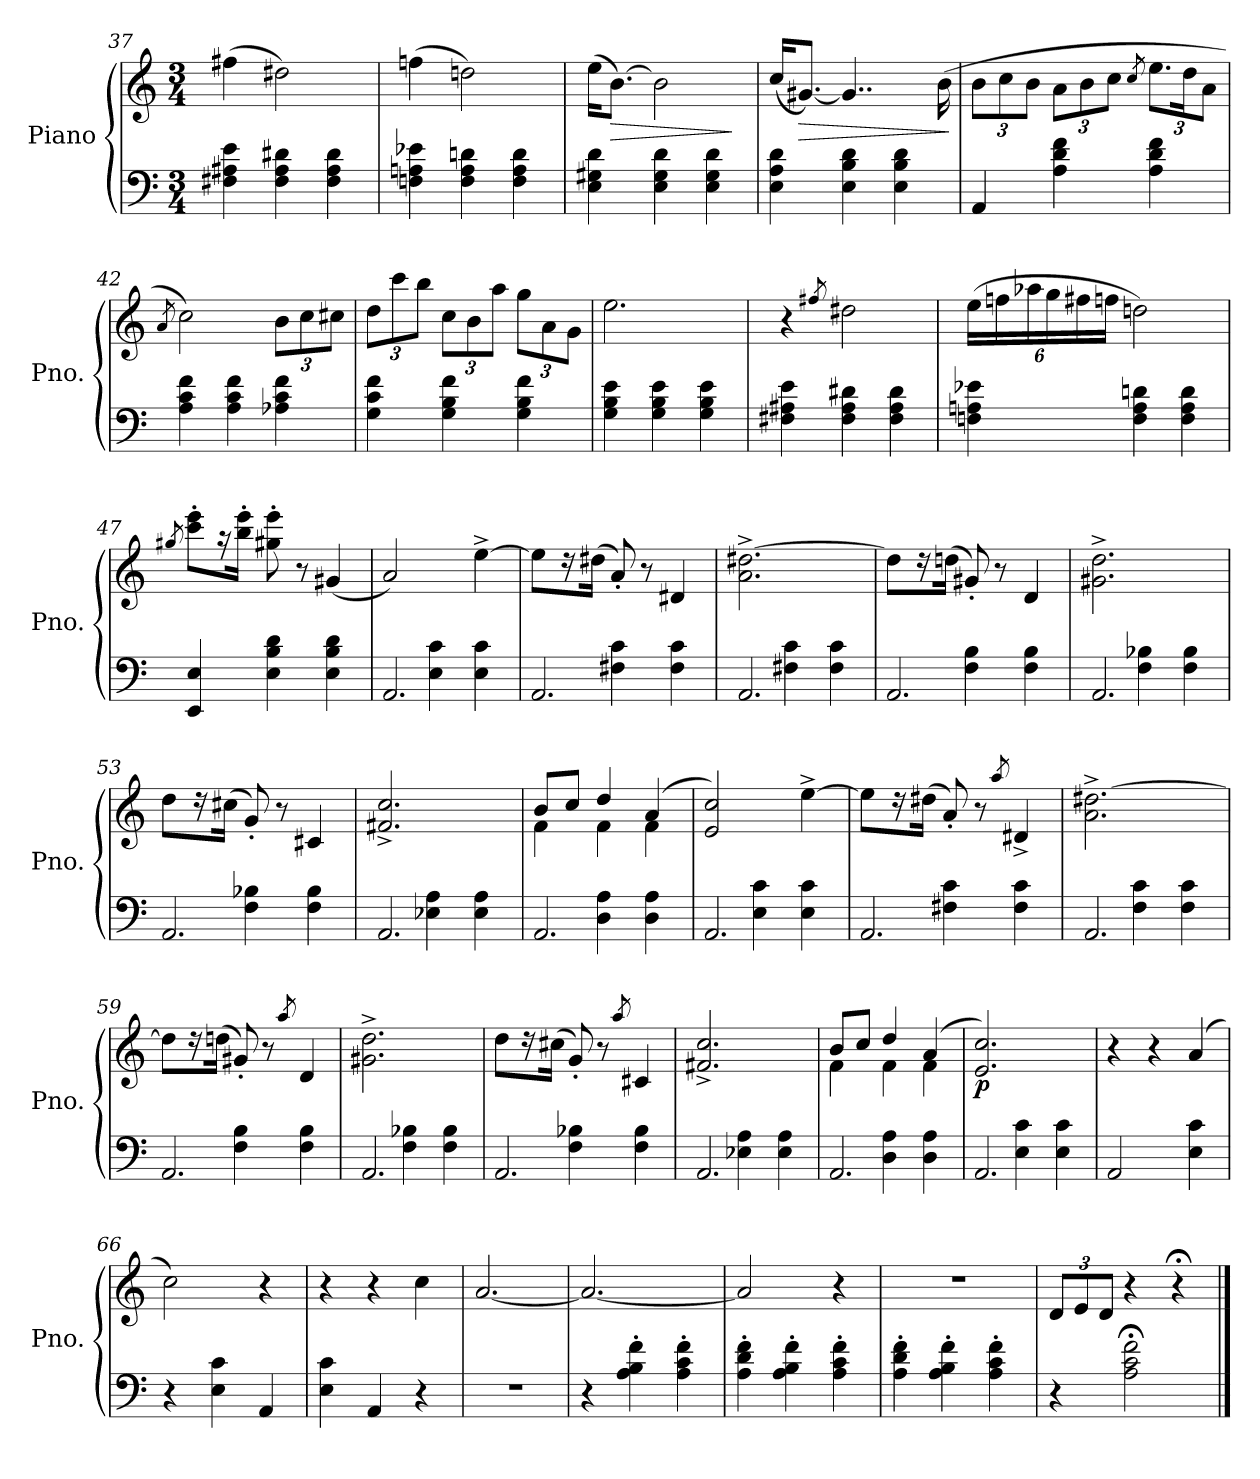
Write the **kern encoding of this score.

**kern	**kern	**dynam
*part1	*part1	*part1
*staff2	*staff1	*staff1/2
*I"Piano	*	*
*I'Pno.	*	*
!!LO:LB:g=z
*clefF4	*clefG2	*
*k[]	*k[]	*
*M3/4	*M3/4	*
=37	=37	=37
4F#X\ 4A#X\ 4e\	(>4ff#X\	.
4F#\ 4A#\ 4d#X\	2dd#X\)	.
4F#\ 4A#\ 4d#\	.	.
=38	=38	=38
4Fn\ 4An\ 4e-X\	(>4ffn\	.
4F\ 4A\ 4dn\	2ddn\)	.
4F\ 4A\ 4d\	.	.
=39	=39	=39
4E\ 4G#X\ 4d\	(>16ee\KL	.
!	!	!LO:HP:b
.	[8.b\J)	>
4E\ 4G#\ 4d\	2b\]	.
4E\ 4G#\ 4d\	.	.
.	.	]
=40	=40	=40
4E\ 4A\ 4d\	(<16cc/KL	.
!	!	!LO:HP:b
.	[8.g#X/J)	>
4E\ 4B\ 4d\	4..g#/]	.
4E\ 4B\ 4d\	.	.
.	(>16b\	.
.	.	]
=41	=41	=41
*	*Xbrackettup	*
4AA/	12b\L	.
.	12cc\	.
.	12b\J	.
4A\ 4d\ 4f\	12a\L	.
.	12b\	.
.	12cc\J	.
.	8qcc/	.
4A\ 4d\ 4f\	12.ee\L	.
.	24dd\K	.
.	12a\J	.
=42	=42	=42
.	8qa/	.
4A\ 4c\ 4f\	2cc\)	.
4A\ 4c\ 4f\	.	.
4A-X\ 4c\ 4f\	12b\L	.
.	12cc\	.
.	12cc#X\J	.
!!LO:LB:g=z
=43	=43	=43
4G\ 4c\ 4f\	12dd\L	.
.	12ccc\	.
.	12bb\J	.
4G\ 4B\ 4f\	12cc\L	.
.	12b\	.
.	12aa\J	.
4G\ 4B\ 4f\	12gg\L	.
.	12a\	.
.	12g\J	.
=44	=44	=44
4G\ 4B\ 4e\	2.ee\	.
4G\ 4B\ 4e\	.	.
4G\ 4B\ 4e\	.	.
=45	=45	=45
4F#X\ 4A#X\ 4e\	4r	.
.	8qff#X/	.
4F#\ 4A#\ 4d#X\	2dd#X\	.
4F#\ 4A#\ 4d#\	.	.
=46	=46	=46
4Fn\ 4An\ 4e-X\	(>24ee\LL	.
.	24ffn\	.
.	24aa-X\	.
.	24gg\	.
.	24ff#X\	.
.	24ffn\JJ	.
4F\ 4A\ 4dn\	2ddn\)	.
4F\ 4A\ 4d\	.	.
=47	=47	=47
.	8qgg#X/	.
4EE/ 4E/	8ccc\' 8eee\'L	.
.	16raa	.
.	16bb\' 16eee\'Jk	.
4E\ 4B\ 4d\	8gg#X\' 8eee\'	.
.	8r	.
4E\ 4B\ 4d\	(<4g#X/	.
!!LO:LB:g=z
=48	=48	=48
*^	*	*
2.AA/	4ryy	2a/)	.
.	4E\ 4c\	.	.
.	4E\ 4c\	[4ee^\	.
=49	=49	=49	=49
2.AA/	4ryy	8ee\L]	.
.	.	16rdd	.
.	.	(>16dd#X\Jk	.
.	4F#X\ 4c\	8a'/)	.
.	.	8r	.
.	4F#\ 4c\	4d#X/	.
=50	=50	=50	=50
2.AA/	4ryy	2.a\^ [2.dd#X\^	.
.	4F#X\ 4c\	.	.
.	4F#\ 4c\	.	.
=51	=51	=51	=51
2.AA/	4ryy	8dd#\L]	.
.	.	16rdd	.
.	.	(>16ddn\Jk	.
.	4F\ 4B\	8g#X'/)	.
.	.	8r	.
.	4F\ 4B\	4d/	.
=52	=52	=52	=52
2.AA/	4ryy	2.g#X\^ 2.dd\^	.
.	4F\ 4B-X\	.	.
.	4F\ 4B-\	.	.
=53	=53	=53	=53
2.AA/	4ryy	8dd\L	.
.	.	16rdd	.
.	.	(>16cc#X\Jk	.
.	4F\ 4B-X\	8g'/)	.
.	.	8r	.
.	4F\ 4B-\	4c#X/	.
=54	=54	=54	=54
2.AA/	4ryy	2.f#X/^ 2.cc/^	.
.	4E-X\ 4A\	.	.
.	4E-\ 4A\	.	.
!!LO:LB:g=z
=55	=55	=55	=55
*	*	*^	*
2.AA/	4ryy	8b/L	4f\	.
.	.	8cc/J	.	.
.	4D\ 4A\	4dd/	4f\	.
.	4D\ 4A\	(>4a/	4f\	.
*	*	*v	*v	*
=56	=56	=56	=56
2.AA/	4ryy	2e/ 2cc/)	.
.	4E\ 4c\	.	.
.	4E\ 4c\	[4ee^\	.
=57	=57	=57	=57
2.AA/	4ryy	8ee\L]	.
.	.	16rdd	.
.	.	(>16dd#X\Jk	.
.	4F#X\ 4c\	8a'/)	.
.	.	8r	.
.	.	8qaa/	.
.	4F#\ 4c\	4d#X^/	.
=58	=58	=58	=58
2.AA/	4ryy	2.a\^ [2.dd#X\^	.
.	4F\ 4c\	.	.
.	4F\ 4c\	.	.
=59	=59	=59	=59
2.AA/	4ryy	8dd#\L]	.
.	.	16rdd	.
.	.	(>16ddn\Jk	.
.	4F\ 4B\	8g#X'/)	.
.	.	8r	.
.	.	8qaa/	.
.	4F\ 4B\	4d/	.
=60	=60	=60	=60
2.AA/	4ryy	2.g#X\^ 2.dd\^	.
.	4F\ 4B-X\	.	.
.	4F\ 4B-\	.	.
=61	=61	=61	=61
2.AA/	4ryy	8dd\L	.
.	.	16rdd	.
.	.	(>16cc#X\Jk	.
.	4F\ 4B-X\	8g'/)	.
.	.	8r	.
.	.	8qaa/	.
.	4F\ 4B-\	4c#X/	.
!!LO:LB:g=z
=62	=62	=62	=62
2.AA/	4ryy	2.f#X/^ 2.cc/^	.
.	4E-X\ 4A\	.	.
.	4E-\ 4A\	.	.
=63	=63	=63	=63
*	*	*^	*
2.AA/	4ryy	8b/L	4f\	.
.	.	8cc/J	.	.
.	4D\ 4A\	4dd/	4f\	.
.	4D\ 4A\	(>4a/	4f\	.
=64	=64	=64	=64	=64
!	!	!	!	!LO:DY:b
*	*	*v	*v	*
2.AA/	4ryy	2.e/ 2.cc/)	p
.	4E\ 4c\	.	.
.	4E\ 4c\	.	.
*v	*v	*	*
=65	=65	=65
2AA/	4r	.
.	4r	.
4E\ 4c\	(>4a/	.
=66	=66	=66
4r	2cc\)	.
4E\ 4c\	.	.
4AA/	4r	.
=67	=67	=67
4E\ 4c\	4r	.
4AA/	4r	.
4r	4cc\	.
=68	=68	=68
2.r	[2.a/	.
=69	=69	=69
4r	2.a/_	.
4A\' 4B\' 4f\'	.	.
4A\' 4c\' 4f\'	.	.
=70	=70	=70
4A\' 4d\' 4f\'	2a/]	.
4A\' 4B\' 4f\'	.	.
4A\' 4c\' 4f\'	4r	.
=71	=71	=71
4A\' 4d\' 4f\'	2.r	.
4A\' 4B\' 4f\'	.	.
4A\' 4c\' 4f\'	.	.
!!LO:PB:g=z
=72	=72	=72
4r	12d/L	.
.	12e/	.
.	12d/J	.
2A\;< 2c\;< 2f\;<	4r	.
.	4r;<	.
==	==	==
*-	*-	*-
